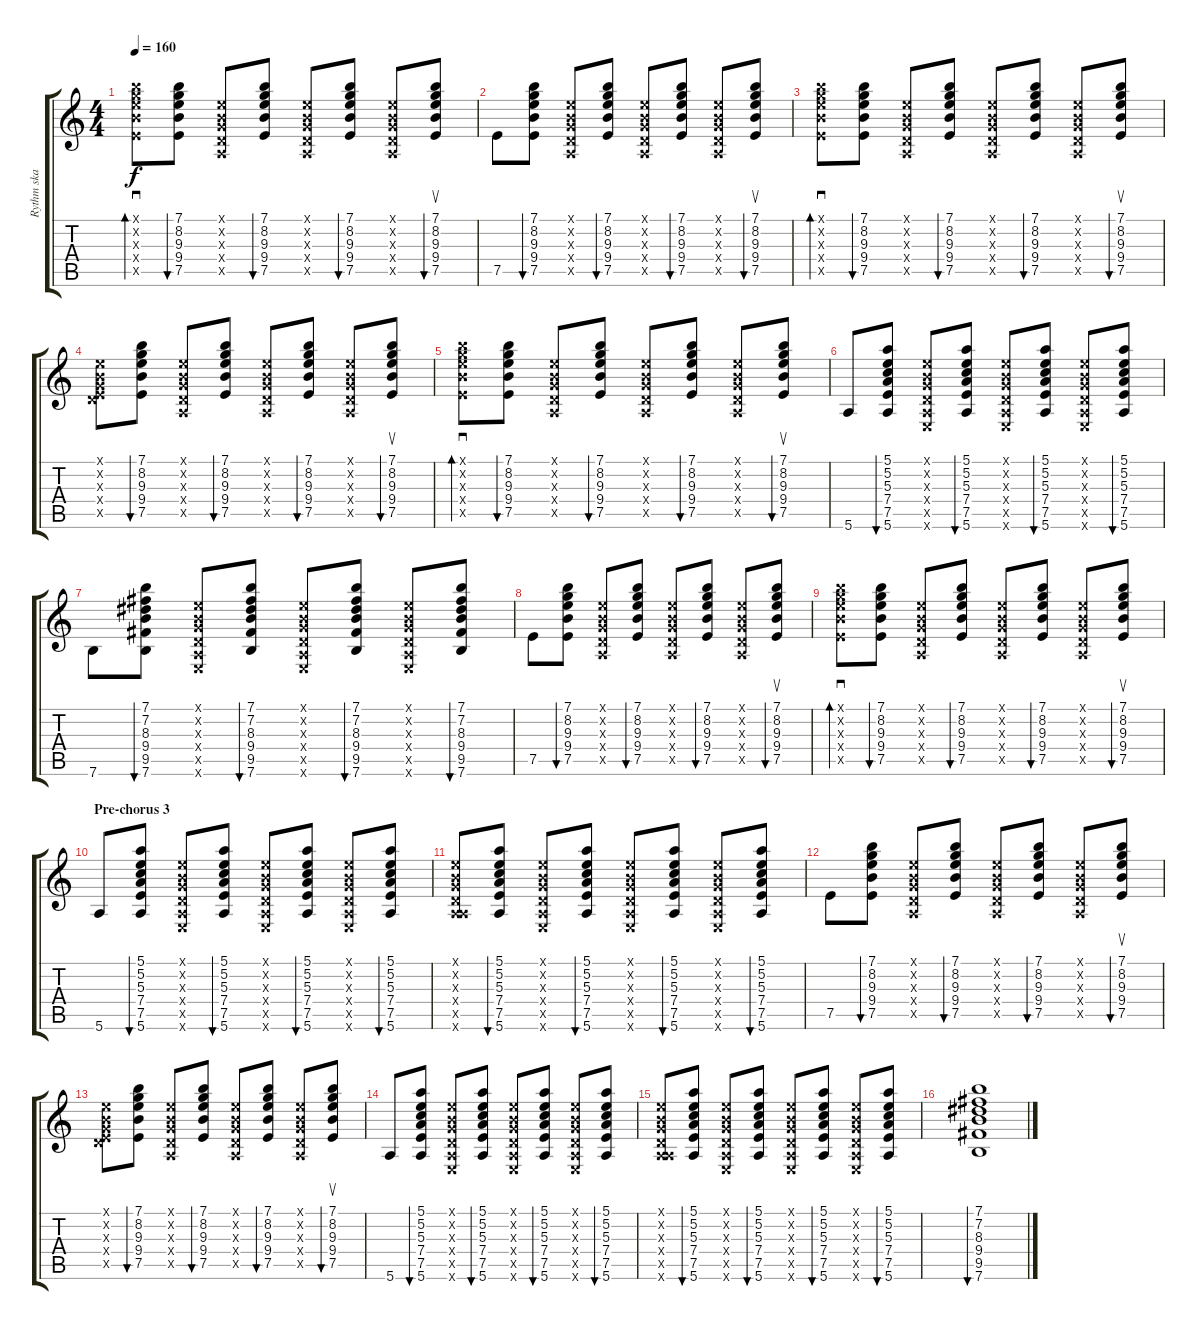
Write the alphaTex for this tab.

\track ("Rythm ska" "Rythm ska") {instrument electricguitarjazz}
\staff {score tabs}
\tuning (E4 B3 G3 D3 A2 E2) {hide}
\ts (4 4)
\tempo 160
\clef g2
\ks c
(7.1{x} 8.2{x} 9.3{x} 9.4{x} 7.5{x}).8{sd bd 60 dy f} (7.1 8.2 9.3 9.4 7.5).8{bu 60} (0.1{x} 0.2{x} 0.3{x} 0.4{x} 0.5{x}).8 (7.1 8.2 9.3 9.4 7.5).8{bu 60} (0.1{x} 0.2{x} 0.3{x} 0.4{x} 0.5{x}).8 (7.1 8.2 9.3 9.4 7.5).8{bu 60} (0.1{x} 0.2{x} 0.3{x} 0.4{x} 0.5{x}).8 (7.1 8.2 9.3 9.4 7.5).8{su bu 60} |
7.5.8 (7.1 8.2 9.3 9.4 7.5).8{bu 60} (0.1{x} 0.2{x} 0.3{x} 0.4{x} 0.5{x}).8 (7.1 8.2 9.3 9.4 7.5).8{bu 60} (0.1{x} 0.2{x} 0.3{x} 0.4{x} 0.5{x}).8 (7.1 8.2 9.3 9.4 7.5).8{bu 60} (0.1{x} 0.2{x} 0.3{x} 0.4{x} 0.5{x}).8 (7.1 8.2 9.3 9.4 7.5).8{su bu 60} |
(7.1{x} 8.2{x} 9.3{x} 9.4{x} 7.5{x}).8{sd bd 60} (7.1 8.2 9.3 9.4 7.5).8{bu 60} (0.1{x} 0.2{x} 0.3{x} 0.4{x} 0.5{x}).8 (7.1 8.2 9.3 9.4 7.5).8{bu 60} (0.1{x} 0.2{x} 0.3{x} 0.4{x} 0.5{x}).8 (7.1 8.2 9.3 9.4 7.5).8{bu 60} (0.1{x} 0.2{x} 0.3{x} 0.4{x} 0.5{x}).8 (7.1 8.2 9.3 9.4 7.5).8{su bu 60} |
(0.1{x} 0.2{x} 0.3{x} 0.4{x} 7.5{x}).8 (7.1 8.2 9.3 9.4 7.5).8{bu 60} (0.1{x} 0.2{x} 0.3{x} 0.4{x} 0.5{x}).8 (7.1 8.2 9.3 9.4 7.5).8{bu 60} (0.1{x} 0.2{x} 0.3{x} 0.4{x} 0.5{x}).8 (7.1 8.2 9.3 9.4 7.5).8{bu 60} (0.1{x} 0.2{x} 0.3{x} 0.4{x} 0.5{x}).8 (7.1 8.2 9.3 9.4 7.5).8{su bu 60} |
(7.1{x} 8.2{x} 9.3{x} 9.4{x} 7.5{x}).8{sd bd 60} (7.1 8.2 9.3 9.4 7.5).8{bu 60} (0.1{x} 0.2{x} 0.3{x} 0.4{x} 0.5{x}).8 (7.1 8.2 9.3 9.4 7.5).8{bu 60} (0.1{x} 0.2{x} 0.3{x} 0.4{x} 0.5{x}).8 (7.1 8.2 9.3 9.4 7.5).8{bu 60} (0.1{x} 0.2{x} 0.3{x} 0.4{x} 0.5{x}).8 (7.1 8.2 9.3 9.4 7.5).8{su bu 60} |
5.6.8 (5.1 5.2 5.3 7.4 7.5 5.6).8{bu 60} (0.1{x} 0.2{x} 0.3{x} 0.4{x} 0.5{x} 0.6{x}).8 (5.1 5.2 5.3 7.4 7.5 5.6).8{bu 60} (0.1{x} 0.2{x} 0.3{x} 0.4{x} 0.5{x} 0.6{x}).8 (5.1 5.2 5.3 7.4 7.5 5.6).8{bu 60} (0.1{x} 0.2{x} 0.3{x} 0.4{x} 0.5{x} 0.6{x}).8 (5.1 5.2 5.3 7.4 7.5 5.6).8{bu 60} |
7.6.8 (7.1 7.2 8.3 9.4 9.5 7.6).8{bu 60} (0.1{x} 0.2{x} 0.3{x} 0.4{x} 0.5{x} 0.6{x}).8 (7.1 7.2 8.3 9.4 9.5 7.6).8{bu 60} (0.1{x} 0.2{x} 0.3{x} 0.4{x} 0.5{x} 0.6{x}).8 (7.1 7.2 8.3 9.4 9.5 7.6).8{bu 60} (0.1{x} 0.2{x} 0.3{x} 0.4{x} 0.5{x} 0.6{x}).8 (7.1 7.2 8.3 9.4 9.5 7.6).8{bu 60} |
7.5.8 (7.1 8.2 9.3 9.4 7.5).8{bu 60} (0.1{x} 0.2{x} 0.3{x} 0.4{x} 0.5{x}).8 (7.1 8.2 9.3 9.4 7.5).8{bu 60} (0.1{x} 0.2{x} 0.3{x} 0.4{x} 0.5{x}).8 (7.1 8.2 9.3 9.4 7.5).8{bu 60} (0.1{x} 0.2{x} 0.3{x} 0.4{x} 0.5{x}).8 (7.1 8.2 9.3 9.4 7.5).8{su bu 60} |
(7.1{x} 8.2{x} 9.3{x} 9.4{x} 7.5{x}).8{sd bd 60} (7.1 8.2 9.3 9.4 7.5).8{bu 60} (0.1{x} 0.2{x} 0.3{x} 0.4{x} 0.5{x}).8 (7.1 8.2 9.3 9.4 7.5).8{bu 60} (0.1{x} 0.2{x} 0.3{x} 0.4{x} 0.5{x}).8 (7.1 8.2 9.3 9.4 7.5).8{bu 60} (0.1{x} 0.2{x} 0.3{x} 0.4{x} 0.5{x}).8 (7.1 8.2 9.3 9.4 7.5).8{su bu 60} |
\section ("" "Pre-chorus 3")
5.6.8 (5.1 5.2 5.3 7.4 7.5 5.6).8{bu 60} (0.1{x} 0.2{x} 0.3{x} 0.4{x} 0.5{x} 0.6{x}).8 (5.1 5.2 5.3 7.4 7.5 5.6).8{bu 60} (0.1{x} 0.2{x} 0.3{x} 0.4{x} 0.5{x} 0.6{x}).8 (5.1 5.2 5.3 7.4 7.5 5.6).8{bu 60} (0.1{x} 0.2{x} 0.3{x} 0.4{x} 0.5{x} 0.6{x}).8 (5.1 5.2 5.3 7.4 7.5 5.6).8{bu 60} |
(0.1{x} 0.2{x} 0.3{x} 0.4{x} 0.5{x} 5.6{x}).8 (5.1 5.2 5.3 7.4 7.5 5.6).8{bu 60} (0.1{x} 0.2{x} 0.3{x} 0.4{x} 0.5{x} 0.6{x}).8 (5.1 5.2 5.3 7.4 7.5 5.6).8{bu 60} (0.1{x} 0.2{x} 0.3{x} 0.4{x} 0.5{x} 0.6{x}).8 (5.1 5.2 5.3 7.4 7.5 5.6).8{bu 60} (0.1{x} 0.2{x} 0.3{x} 0.4{x} 0.5{x} 0.6{x}).8 (5.1 5.2 5.3 7.4 7.5 5.6).8{bu 60} |
7.5.8 (7.1 8.2 9.3 9.4 7.5).8{bu 60} (0.1{x} 0.2{x} 0.3{x} 0.4{x} 0.5{x}).8 (7.1 8.2 9.3 9.4 7.5).8{bu 60} (0.1{x} 0.2{x} 0.3{x} 0.4{x} 0.5{x}).8 (7.1 8.2 9.3 9.4 7.5).8{bu 60} (0.1{x} 0.2{x} 0.3{x} 0.4{x} 0.5{x}).8 (7.1 8.2 9.3 9.4 7.5).8{su bu 60} |
(0.1{x} 0.2{x} 0.3{x} 0.4{x} 7.5{x}).8 (7.1 8.2 9.3 9.4 7.5).8{bu 60} (0.1{x} 0.2{x} 0.3{x} 0.4{x} 0.5{x}).8 (7.1 8.2 9.3 9.4 7.5).8{bu 60} (0.1{x} 0.2{x} 0.3{x} 0.4{x} 0.5{x}).8 (7.1 8.2 9.3 9.4 7.5).8{bu 60} (0.1{x} 0.2{x} 0.3{x} 0.4{x} 0.5{x}).8 (7.1 8.2 9.3 9.4 7.5).8{su bu 60} |
5.6.8 (5.1 5.2 5.3 7.4 7.5 5.6).8{bu 60} (0.1{x} 0.2{x} 0.3{x} 0.4{x} 0.5{x} 0.6{x}).8 (5.1 5.2 5.3 7.4 7.5 5.6).8{bu 60} (0.1{x} 0.2{x} 0.3{x} 0.4{x} 0.5{x} 0.6{x}).8 (5.1 5.2 5.3 7.4 7.5 5.6).8{bu 60} (0.1{x} 0.2{x} 0.3{x} 0.4{x} 0.5{x} 0.6{x}).8 (5.1 5.2 5.3 7.4 7.5 5.6).8{bu 60} |
(0.1{x} 0.2{x} 0.3{x} 0.4{x} 0.5{x} 5.6{x}).8 (5.1 5.2 5.3 7.4 7.5 5.6).8{bu 60} (0.1{x} 0.2{x} 0.3{x} 0.4{x} 0.5{x} 0.6{x}).8 (5.1 5.2 5.3 7.4 7.5 5.6).8{bu 60} (0.1{x} 0.2{x} 0.3{x} 0.4{x} 0.5{x} 0.6{x}).8 (5.1 5.2 5.3 7.4 7.5 5.6).8{bu 60} (0.1{x} 0.2{x} 0.3{x} 0.4{x} 0.5{x} 0.6{x}).8 (5.1 5.2 5.3 7.4 7.5 5.6).8{bu 60} |
(7.1 7.2 8.3 9.4 9.5 7.6).1{bu 60}
